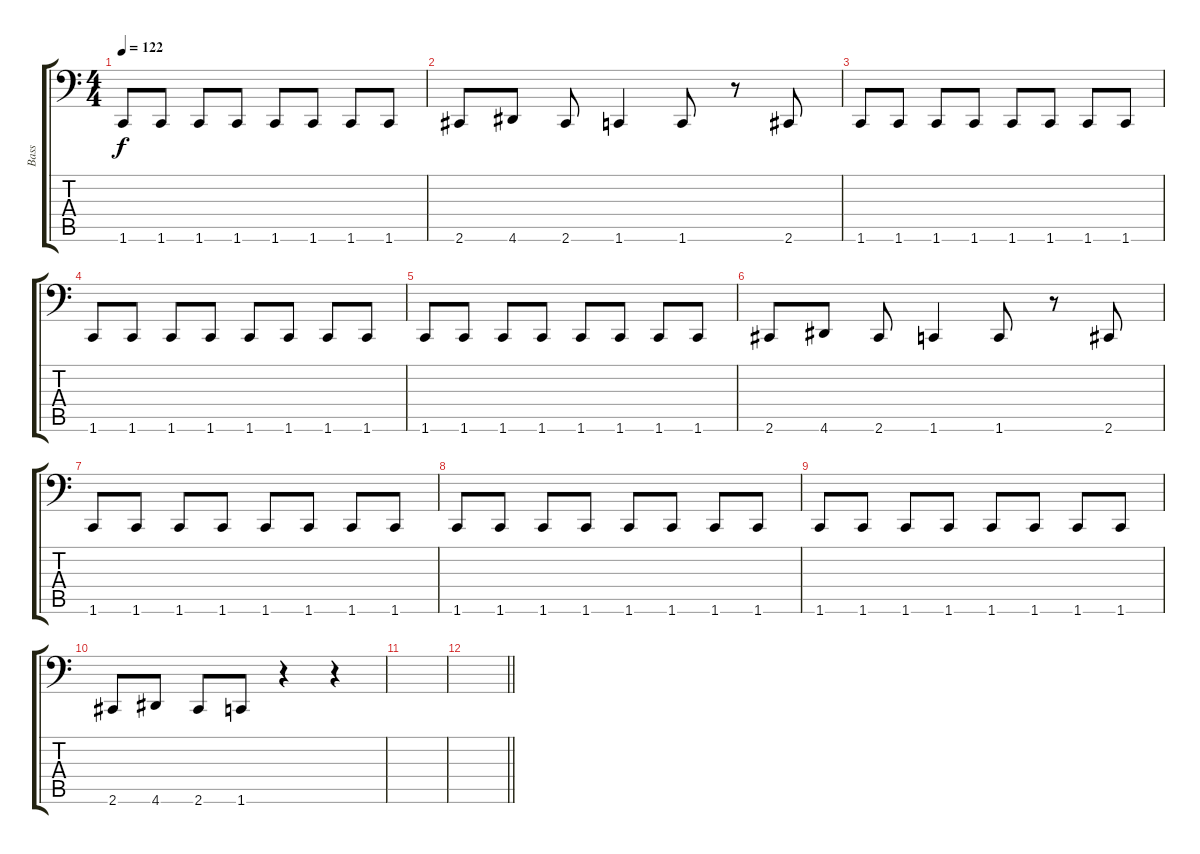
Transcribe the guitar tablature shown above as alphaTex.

\track ("Bass" "Bass") {instrument electricbassfinger}
\staff {score tabs}
\tuning (C3 G2 D2 A1 E1 B0) {hide}
\ts (4 4)
\tempo 122
\clef f4
\ks c
1.6.8{dy f} 1.6.8 1.6.8 1.6.8 1.6.8 1.6.8 1.6.8 1.6.8 |
2.6.8 4.6.8 2.6.8 1.6.4 1.6.8 r.8 2.6.8 |
1.6.8 1.6.8 1.6.8 1.6.8 1.6.8 1.6.8 1.6.8 1.6.8 |
1.6.8 1.6.8 1.6.8 1.6.8 1.6.8 1.6.8 1.6.8 1.6.8 |
1.6.8 1.6.8 1.6.8 1.6.8 1.6.8 1.6.8 1.6.8 1.6.8 |
2.6.8 4.6.8 2.6.8 1.6.4 1.6.8 r.8 2.6.8 |
1.6.8 1.6.8 1.6.8 1.6.8 1.6.8 1.6.8 1.6.8 1.6.8 |
1.6.8 1.6.8 1.6.8 1.6.8 1.6.8 1.6.8 1.6.8 1.6.8 |
1.6.8 1.6.8 1.6.8 1.6.8 1.6.8 1.6.8 1.6.8 1.6.8 |
2.6.8 4.6.8 2.6.8 1.6.8 r.4 r.4 |
|
\barLineRight lightlight
